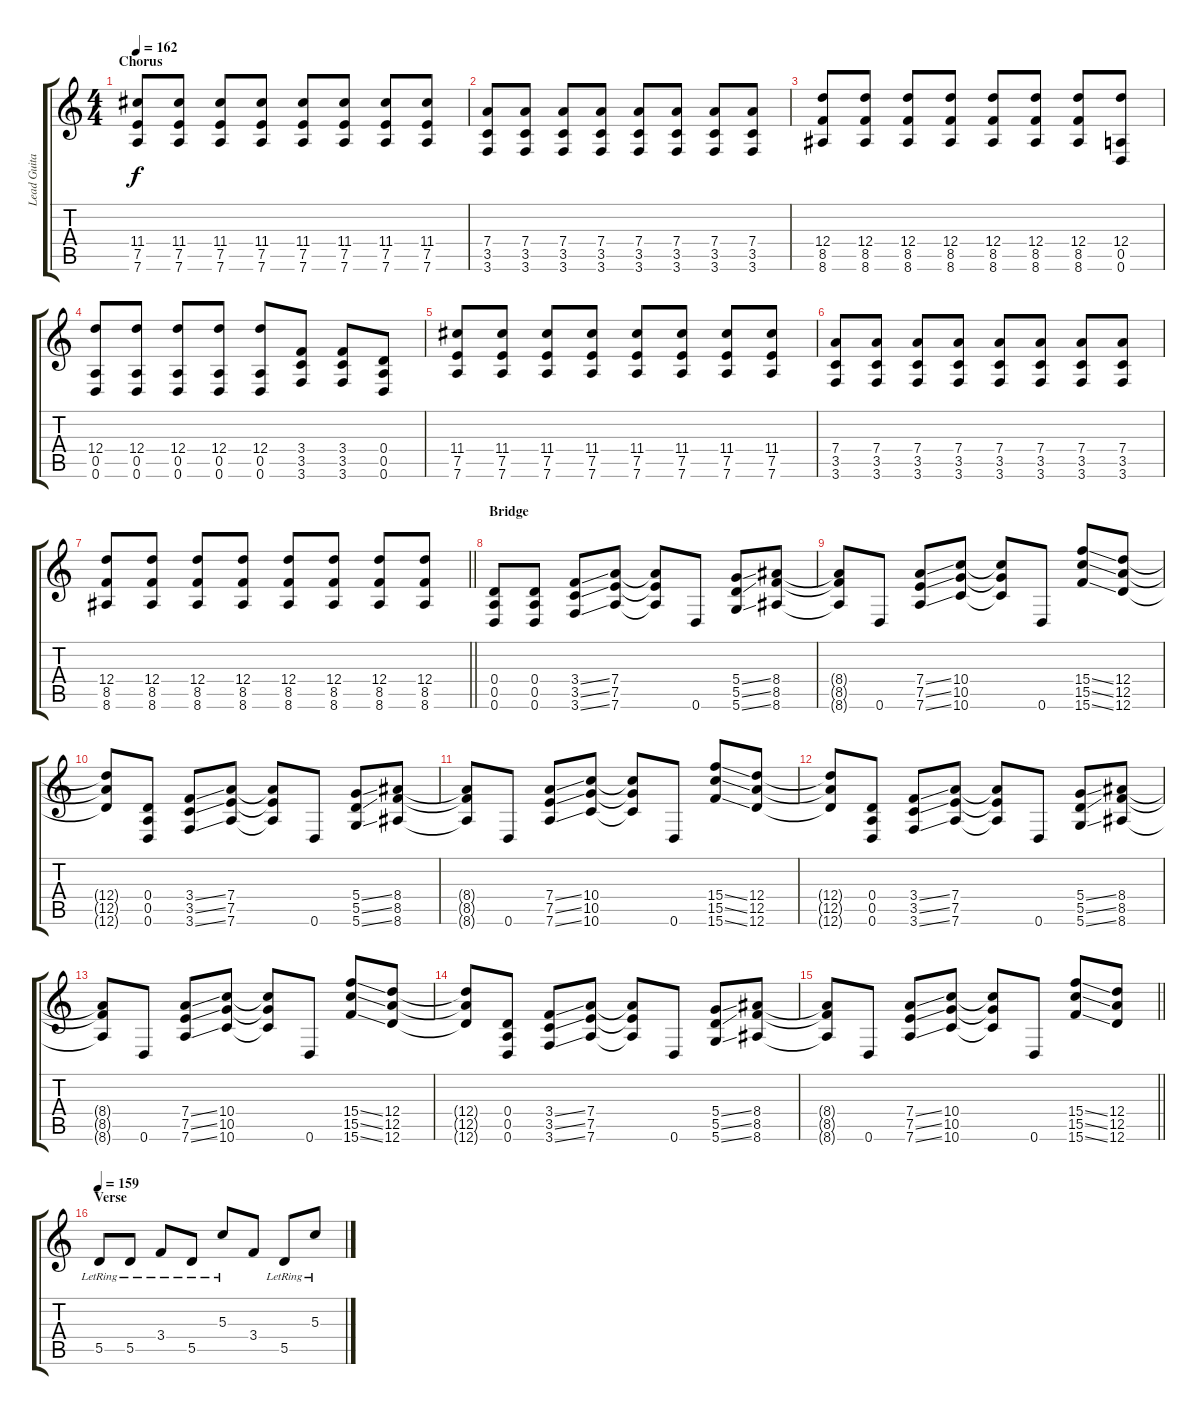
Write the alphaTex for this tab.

\track ("Lead Guitar" "Lead Guita") {instrument overdrivenguitar}
\staff {score tabs}
\tuning (E4 B3 G3 D3 A2 D2) {hide}
\ts (4 4)
\section ("" "Chorus")
\tempo 162
\clef g2
\ks c
(11.4 7.5 7.6).8{dy f} (11.4 7.5 7.6).8 (11.4 7.5 7.6).8 (11.4 7.5 7.6).8 (11.4 7.5 7.6).8 (11.4 7.5 7.6).8 (11.4 7.5 7.6).8 (11.4 7.5 7.6).8 |
(7.4 3.5 3.6).8 (7.4 3.5 3.6).8 (7.4 3.5 3.6).8 (7.4 3.5 3.6).8 (7.4 3.5 3.6).8 (7.4 3.5 3.6).8 (7.4 3.5 3.6).8 (7.4 3.5 3.6).8 |
(12.4 8.5 8.6).8 (12.4 8.5 8.6).8 (12.4 8.5 8.6).8 (12.4 8.5 8.6).8 (12.4 8.5 8.6).8 (12.4 8.5 8.6).8 (12.4 8.5 8.6).8 (12.4 0.5 0.6).8 |
(12.4 0.5 0.6).8 (12.4 0.5 0.6).8 (12.4 0.5 0.6).8 (12.4 0.5 0.6).8 (12.4 0.5 0.6).8 (3.4 3.5 3.6).8 (3.4 3.5 3.6).8 (0.4 0.5 0.6).8 |
(11.4 7.5 7.6).8 (11.4 7.5 7.6).8 (11.4 7.5 7.6).8 (11.4 7.5 7.6).8 (11.4 7.5 7.6).8 (11.4 7.5 7.6).8 (11.4 7.5 7.6).8 (11.4 7.5 7.6).8 |
(7.4 3.5 3.6).8 (7.4 3.5 3.6).8 (7.4 3.5 3.6).8 (7.4 3.5 3.6).8 (7.4 3.5 3.6).8 (7.4 3.5 3.6).8 (7.4 3.5 3.6).8 (7.4 3.5 3.6).8 |
\barLineRight lightlight
(12.4 8.5 8.6).8 (12.4 8.5 8.6).8 (12.4 8.5 8.6).8 (12.4 8.5 8.6).8 (12.4 8.5 8.6).8 (12.4 8.5 8.6).8 (12.4 8.5 8.6).8 (12.4 8.5 8.6).8 |
\section ("" "Bridge")
(0.4 0.5 0.6).8 (0.4 0.5 0.6).8 (3.4{ss} 3.5{ss} 3.6{ss}).8 (7.4 7.5 7.6).8 (7.4{t} 7.5{t} 7.6{t}).8 0.6.8 (5.4{ss} 5.5{ss} 5.6{ss}).8 (8.4 8.5 8.6).8 |
(8.4{t} 8.5{t} 8.6{t}).8 0.6.8 (7.4{ss} 7.5{ss} 7.6{ss}).8 (10.4 10.5 10.6).8 (10.4{t} 10.5{t} 10.6{t}).8 0.6.8 (15.4{ss} 15.5{ss} 15.6{ss}).8 (12.4 12.5 12.6).8 |
(12.4{t} 12.5{t} 12.6{t}).8 (0.4 0.5 0.6).8 (3.4{ss} 3.5{ss} 3.6{ss}).8 (7.4 7.5 7.6).8 (7.4{t} 7.5{t} 7.6{t}).8 0.6.8 (5.4{ss} 5.5{ss} 5.6{ss}).8 (8.4 8.5 8.6).8 |
(8.4{t} 8.5{t} 8.6{t}).8 0.6.8 (7.4{ss} 7.5{ss} 7.6{ss}).8 (10.4 10.5 10.6).8 (10.4{t} 10.5{t} 10.6{t}).8 0.6.8 (15.4{ss} 15.5{ss} 15.6{ss}).8 (12.4 12.5 12.6).8 |
(12.4{t} 12.5{t} 12.6{t}).8 (0.4 0.5 0.6).8 (3.4{ss} 3.5{ss} 3.6{ss}).8 (7.4 7.5 7.6).8 (7.4{t} 7.5{t} 7.6{t}).8 0.6.8 (5.4{ss} 5.5{ss} 5.6{ss}).8 (8.4 8.5 8.6).8 |
(8.4{t} 8.5{t} 8.6{t}).8 0.6.8 (7.4{ss} 7.5{ss} 7.6{ss}).8 (10.4 10.5 10.6).8 (10.4{t} 10.5{t} 10.6{t}).8 0.6.8 (15.4{ss} 15.5{ss} 15.6{ss}).8 (12.4 12.5 12.6).8 |
(12.4{t} 12.5{t} 12.6{t}).8 (0.4 0.5 0.6).8 (3.4{ss} 3.5{ss} 3.6{ss}).8 (7.4 7.5 7.6).8 (7.4{t} 7.5{t} 7.6{t}).8 0.6.8 (5.4{ss} 5.5{ss} 5.6{ss}).8 (8.4 8.5 8.6).8 |
\barLineRight lightlight
(8.4{t} 8.5{t} 8.6{t}).8 0.6.8 (7.4{ss} 7.5{ss} 7.6{ss}).8 (10.4 10.5 10.6).8 (10.4{t} 10.5{t} 10.6{t}).8 0.6.8 (15.4{ss} 15.5{ss} 15.6{ss}).8 (12.4 12.5 12.6).8 |
\section ("" "Verse")
\tempo 159
5.5{lr}.8{instrument electricguitarclean} 5.5{lr}.8 3.4{lr}.8 5.5{lr}.8 5.3{lr}.8 3.4.8 5.5{lr}.8 5.3{lr}.8
